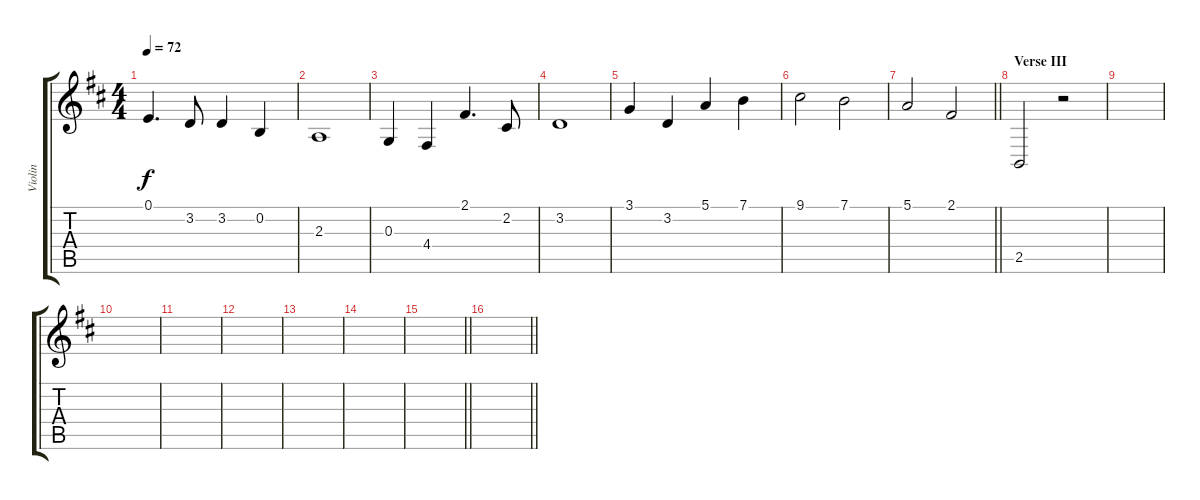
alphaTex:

\track ("Violin" "Violin") {instrument violin}
\staff {score tabs}
\tuning (E4 B3 G3 D3 A2 E2) {hide}
\ts (4 4)
\tempo 72
\clef g2
\ks d
0.1.4{d dy f} 3.2.8 3.2.4 0.2.4 |
2.3.1 |
0.3.4 4.4.4 2.1.4{d} 2.2.8 |
3.2.1 |
3.1.4 3.2.4 5.1.4 7.1.4 |
9.1.2 7.1.2 |
\barLineRight lightlight
5.1.2 2.1.2 |
\section ("" "Verse III")
2.5.2 r.2 |
|
|
|
|
|
|
\barLineRight lightlight
|
\barLineRight lightlight
